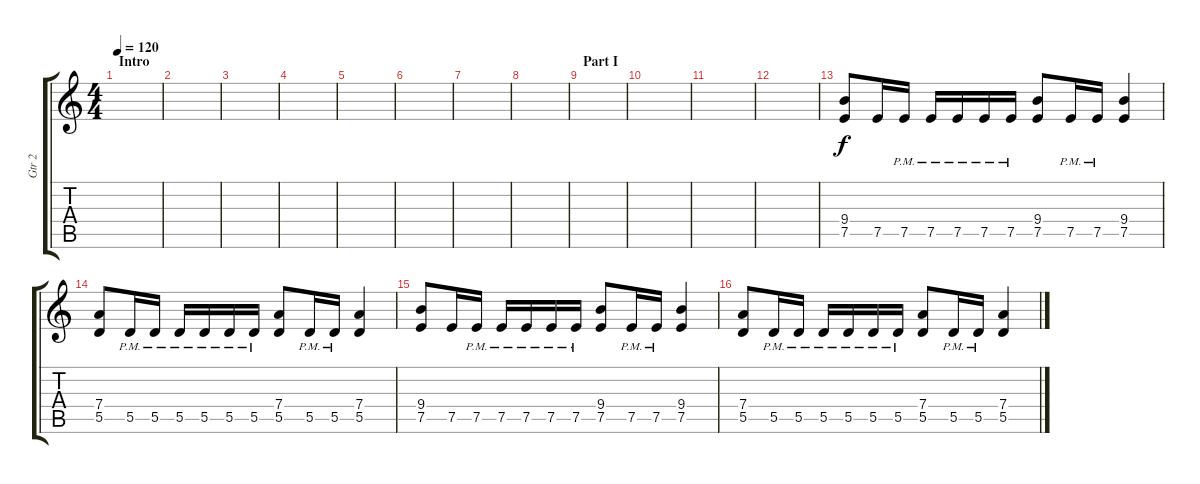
\track ("Gtr 2" "Gtr 2") {instrument distortionguitar}
\staff {score tabs}
\tuning (E4 B3 G3 D3 A2 E2) {hide}
\ts (4 4)
\section ("" "Intro")
\tempo 120
\clef g2
\ks c
|
|
|
|
|
|
|
|
\section ("" "Part I")
|
|
|
|
(9.4 7.5).8 7.5.16 7.5{pm}.16 7.5{pm}.16 7.5{pm}.16 7.5{pm}.16 7.5{pm}.16 (9.4 7.5).8 7.5{pm}.16 7.5{pm}.16 (9.4 7.5).4 |
(7.4 5.5).8 5.5{pm}.16 5.5{pm}.16 5.5{pm}.16 5.5{pm}.16 5.5{pm}.16 5.5{pm}.16 (7.4 5.5).8 5.5{pm}.16 5.5{pm}.16 (7.4 5.5).4 |
(9.4 7.5).8 7.5.16 7.5{pm}.16 7.5{pm}.16 7.5{pm}.16 7.5{pm}.16 7.5{pm}.16 (9.4 7.5).8 7.5{pm}.16 7.5{pm}.16 (9.4 7.5).4 |
(7.4 5.5).8 5.5{pm}.16 5.5{pm}.16 5.5{pm}.16 5.5{pm}.16 5.5{pm}.16 5.5{pm}.16 (7.4 5.5).8 5.5{pm}.16 5.5{pm}.16 (7.4 5.5).4
